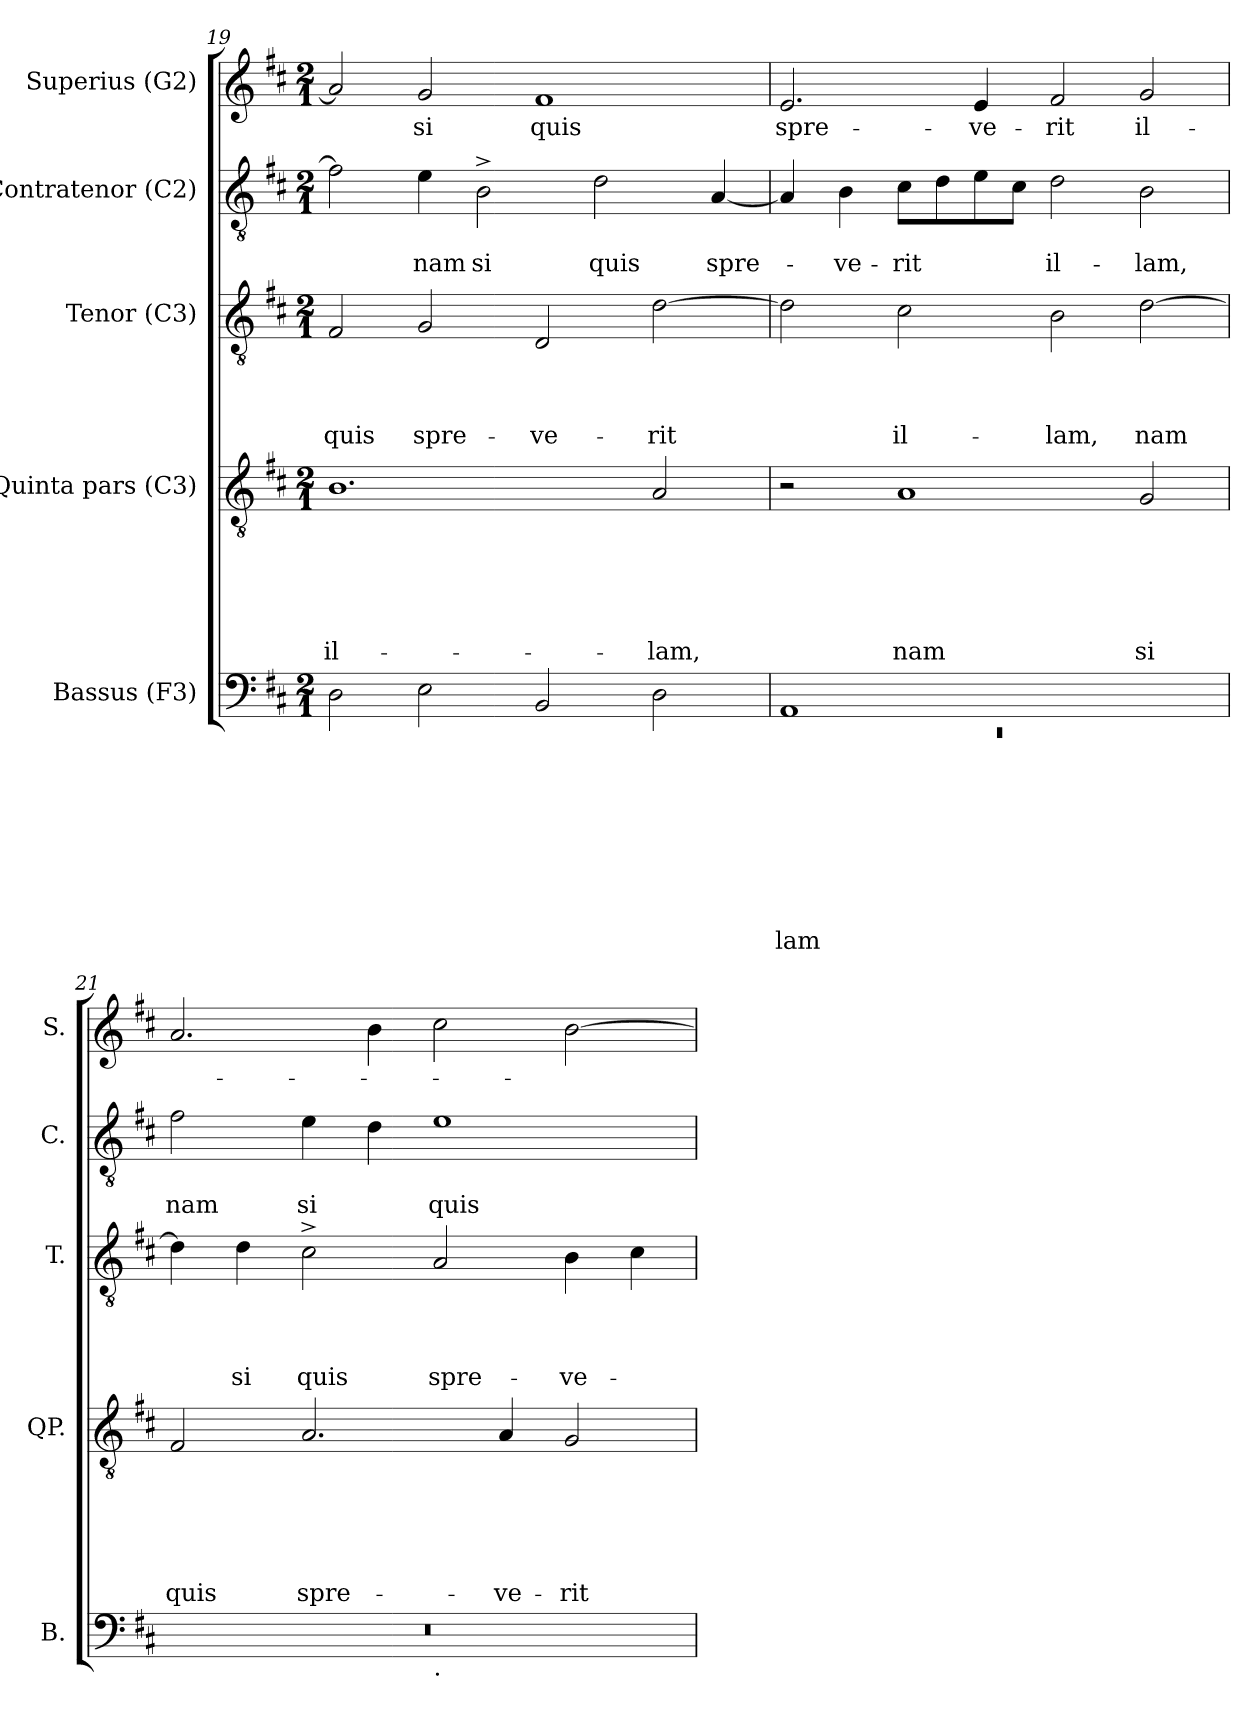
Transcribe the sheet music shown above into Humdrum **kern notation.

**kern	**text	**text	**text	**text	**text	**text	**text	**text	**text	**kern	**text	**text	**text	**text	**text	**text	**kern	**text	**text	**text	**text	**kern	**text	**text	**kern	**text
*part5	*part5	*part5	*part5	*part5	*part5	*part5	*part5	*part5	*part5	*part4	*part4	*part4	*part4	*part4	*part4	*part4	*part3	*part3	*part3	*part3	*part3	*part2	*part2	*part2	*part1	*part1
*staff5	*staff5	*staff5	*staff5	*staff5	*staff5	*staff5	*staff5	*staff5	*staff5	*staff4	*staff4	*staff4	*staff4	*staff4	*staff4	*staff4	*staff3	*staff3	*staff3	*staff3	*staff3	*staff2	*staff2	*staff2	*staff1	*staff1
*I"Bassus (F3)	*	*	*	*	*	*	*	*	*	*I"Quinta pars (C3)	*	*	*	*	*	*	*I"Tenor (C3)	*	*	*	*	*I"Contratenor (C2)	*	*	*I"Superius (G2)	*
*I'B.	*	*	*	*	*	*	*	*	*	*I'QP.	*	*	*	*	*	*	*I'T.	*	*	*	*	*I'C.	*	*	*I'S.	*
*clefF4	*	*	*	*	*	*	*	*	*	*clefGv2	*	*	*	*	*	*	*clefGv2	*	*	*	*	*clefGv2	*	*	*clefG2	*
*k[f#c#]	*	*	*	*	*	*	*	*	*	*k[f#c#]	*	*	*	*	*	*	*k[f#c#]	*	*	*	*	*k[f#c#]	*	*	*k[f#c#]	*
*D:	*	*	*	*	*	*	*	*	*	*D:	*	*	*	*	*	*	*D:	*	*	*	*	*D:	*	*	*D:	*
*M2/1	*	*	*	*	*	*	*	*	*	*M2/1	*	*	*	*	*	*	*M2/1	*	*	*	*	*M2/1	*	*	*M2/1	*
=19	=19	=19	=19	=19	=19	=19	=19	=19	=19	=19	=19	=19	=19	=19	=19	=19	=19	=19	=19	=19	=19	=19	=19	=19	=19	=19
!	!	!	!	!	!	!	!	!	!	!	!	!	!	!	!	!LO:LY:b:rj	!	!	!	!	!LO:LY:b	!	!	!	!	!
2D\	.	.	.	.	.	.	.	.	.	1.B	.	.	.	.	.	il-	2F#/	.	.	.	quis	2f#\]	.	.	2a/]	.
!	!	!	!	!	!	!	!	!	!	!	!	!	!	!	!	!	!	!	!	!	!LO:LY:b	!	!	!LO:LY:b	!	!LO:LY:b
2E\	.	.	.	.	.	.	.	.	.	.	.	.	.	.	.	.	2G/	.	.	.	spre-	4e\	.	nam	2g/	si
!	!	!	!	!	!	!	!	!	!	!	!	!	!	!	!	!	!	!	!	!	!	!	!	!LO:LY:b	!	!
.	.	.	.	.	.	.	.	.	.	.	.	.	.	.	.	.	.	.	.	.	.	2B^>\	.	si	.	.
!	!	!	!	!	!	!	!	!	!	!	!	!	!	!	!	!	!	!	!	!	!LO:LY:b	!	!	!	!	!LO:LY:b
2BB/	.	.	.	.	.	.	.	.	.	.	.	.	.	.	.	.	2D/	.	.	.	-ve-	.	.	.	1f#	quis
!	!	!	!	!	!	!	!	!	!	!	!	!	!	!	!	!	!	!	!	!	!	!	!	!LO:LY:b	!	!
.	.	.	.	.	.	.	.	.	.	.	.	.	.	.	.	.	.	.	.	.	.	2d\	.	quis	.	.
!	!	!	!	!	!	!	!	!	!	!	!	!	!	!	!	!LO:LY:b	!	!	!	!	!LO:LY:b	!	!	!	!	!
2D\	.	.	.	.	.	.	.	.	.	2A/	.	.	.	.	.	-lam,	[>2d\	.	.	.	-rit	.	.	.	.	.
!	!	!	!	!	!	!	!	!	!	!	!	!	!	!	!	!	!	!	!	!	!	!	!	!LO:LY:b	!	!
.	.	.	.	.	.	.	.	.	.	.	.	.	.	.	.	.	.	.	.	.	.	[<4A/	.	spre-	.	.
=20	=20	=20	=20	=20	=20	=20	=20	=20	=20	=20	=20	=20	=20	=20	=20	=20	=20	=20	=20	=20	=20	=20	=20	=20	=20	=20
*^	*	*	*	*	*	*	*	*	*	*	*	*	*	*	*	*	*	*	*	*	*	*	*	*	*	*
!	!LO:N:vis=1	!	!	!	!	!	!	!	!	!LO:LY:b	!	!	!	!	!	!	!	!	!	!	!	!	!	!	!	!	!LO:LY:b
1AA	0rEE	.	.	.	.	.	.	.	.	-lam	2r	.	.	.	.	.	.	2d\]	.	.	.	.	4A/]	.	.	2.e/	spre-
!	!	!	!	!	!	!	!	!	!	!	!	!	!	!	!	!	!	!	!	!	!	!	!	!	!LO:LY:b	!	!
.	.	.	.	.	.	.	.	.	.	.	.	.	.	.	.	.	.	.	.	.	.	.	4B\	.	-ve-	.	.
!	!	!	!	!	!	!	!	!	!	!	!	!	!	!	!	!	!LO:LY:b	!	!	!	!	!LO:LY:b	!	!	!LO:LY:b	!	!
.	.	.	.	.	.	.	.	.	.	.	1A	.	.	.	.	.	nam	2c#\	.	.	.	il-	8c#\L	.	-rit	.	.
.	.	.	.	.	.	.	.	.	.	.	.	.	.	.	.	.	.	.	.	.	.	.	8d\	.	.	.	.
!	!	!	!	!	!	!	!	!	!	!	!	!	!	!	!	!	!	!	!	!	!	!	!	!	!	!	!LO:LY:b
.	.	.	.	.	.	.	.	.	.	.	.	.	.	.	.	.	.	.	.	.	.	.	8e\	.	.	4e/	-ve-
.	.	.	.	.	.	.	.	.	.	.	.	.	.	.	.	.	.	.	.	.	.	.	8c#\J	.	.	.	.
!	!	!	!	!	!	!	!	!	!	!	!	!	!	!	!	!	!	!	!	!	!	!LO:LY:b	!	!	!LO:LY:b	!	!LO:LY:b
1ryy	.	.	.	.	.	.	.	.	.	.	.	.	.	.	.	.	.	2B\	.	.	.	-lam,	2d\	.	il-	2f#/	-rit
!	!	!	!	!	!	!	!	!	!	!	!	!	!	!	!	!	!LO:LY:b	!	!	!	!	!LO:LY:b	!	!	!LO:LY:b	!	!LO:LY:b
.	.	.	.	.	.	.	.	.	.	.	2G/	.	.	.	.	.	si	[<2d\	.	.	.	nam	2B\	.	-lam,	2g/	il-
!!LO:LB:g=z
=21	=21	=21	=21	=21	=21	=21	=21	=21	=21	=21	=21	=21	=21	=21	=21	=21	=21	=21	=21	=21	=21	=21	=21	=21	=21	=21	=21
!	!	!	!	!	!	!	!	!	!	!	!	!	!	!	!	!	!LO:LY:b	!	!	!	!	!	!	!	!LO:LY:b	!	!
0r	1ryy	.	.	.	.	.	.	.	.	.	2F#/	.	.	.	.	.	quis	4d\]	.	.	.	.	2f#\	.	nam	2.a/	.
!	!	!	!	!	!	!	!	!	!	!	!	!	!	!	!	!	!	!	!	!	!	!LO:LY:b	!	!	!	!	!
.	.	.	.	.	.	.	.	.	.	.	.	.	.	.	.	.	.	4d\	.	.	.	si	.	.	.	.	.
!	!	!	!	!	!	!	!	!	!	!	!	!	!	!	!	!	!LO:LY:b	!	!	!	!	!LO:LY:b	!	!	!LO:LY:b	!	!
.	.	.	.	.	.	.	.	.	.	.	2.A/	.	.	.	.	.	spre-	2c#^>\	.	.	.	quis	4e\	.	si	.	.
.	.	.	.	.	.	.	.	.	.	.	.	.	.	.	.	.	.	.	.	.	.	.	4d\	.	.	4b\	.
!	!LO:TX:b:t=.	!	!	!	!	!	!	!	!	!	!	!	!	!	!	!	!	!	!	!	!	!	!	!	!	!	!
!	!	!	!	!	!	!	!	!	!	!	!	!	!	!	!	!	!	!	!	!	!	!LO:LY:b	!	!	!LO:LY:b	!	!
.	1ryy	.	.	.	.	.	.	.	.	.	.	.	.	.	.	.	.	2A/	.	.	.	spre-	1e	.	quis	2cc#\	.
!	!	!	!	!	!	!	!	!	!	!	!	!	!	!	!	!	!LO:LY:b	!	!	!	!	!	!	!	!	!	!
.	.	.	.	.	.	.	.	.	.	.	4A/	.	.	.	.	.	-ve-	.	.	.	.	.	.	.	.	.	.
!	!	!	!	!	!	!	!	!	!	!	!	!	!	!	!	!	!LO:LY:b:rj	!	!	!	!	!LO:LY:b	!	!	!	!	!
.	.	.	.	.	.	.	.	.	.	.	2G/	.	.	.	.	.	-rit	4B\	.	.	.	-ve-	.	.	.	[>2b\	.
.	.	.	.	.	.	.	.	.	.	.	.	.	.	.	.	.	.	4c#\	.	.	.	.	.	.	.	.	.
*v	*v	*	*	*	*	*	*	*	*	*	*	*	*	*	*	*	*	*	*	*	*	*	*	*	*	*	*
=	=	=	=	=	=	=	=	=	=	=	=	=	=	=	=	=	=	=	=	=	=	=	=	=	=	=
*-	*-	*-	*-	*-	*-	*-	*-	*-	*-	*-	*-	*-	*-	*-	*-	*-	*-	*-	*-	*-	*-	*-	*-	*-	*-	*-
